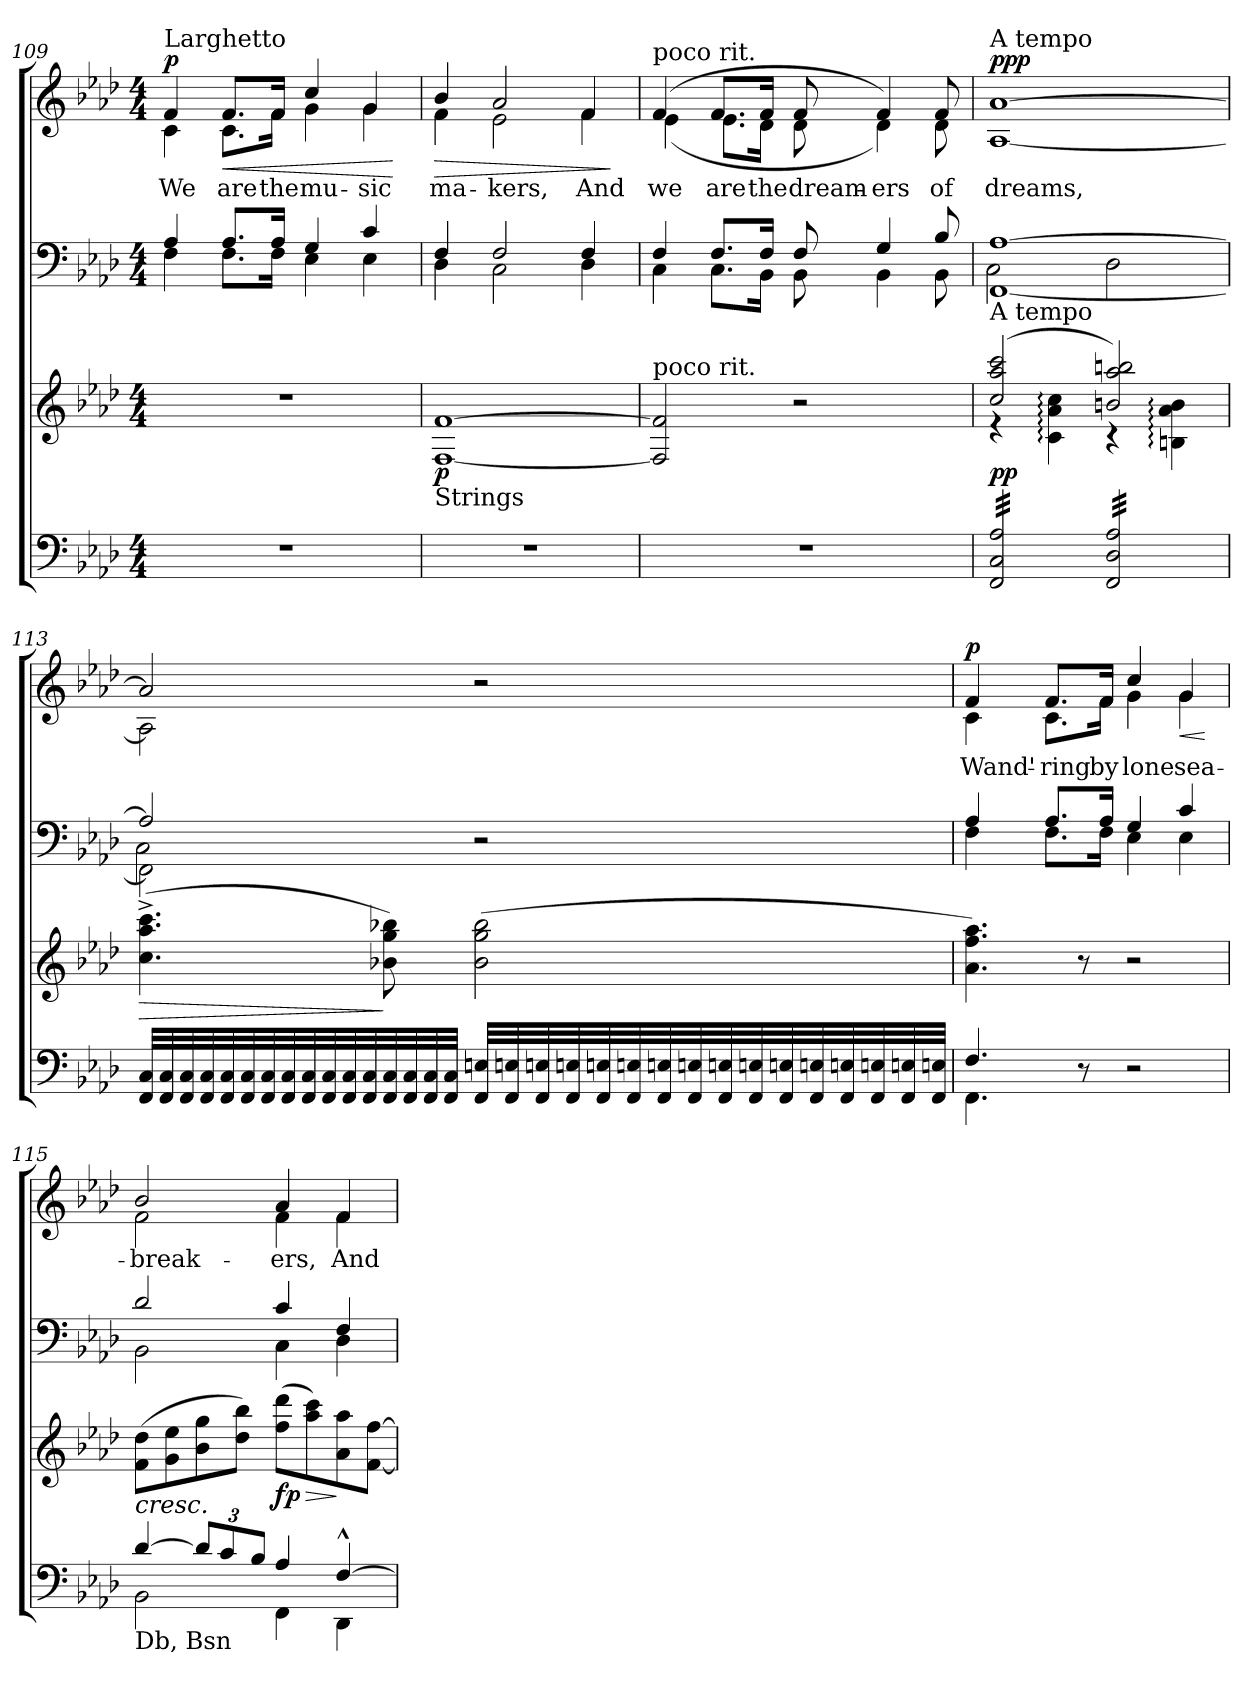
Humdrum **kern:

**kern	**kern	**dynam	**kern	**kern	**text	**dynam
*part4	*part3	*part3	*part2	*part1	*part1	*part1
*staff4	*staff3	*staff3	*staff2	*staff1	*staff1	*staff1
*clefF4	*clefG2	*	*clefF4	*clefG2	*	*
*k[b-e-a-d-]	*k[b-e-a-d-]	*	*k[b-e-a-d-]	*k[b-e-a-d-]	*	*
*M4/4	*M4/4	*	*M4/4	*M4/4	*	*
=109	=109	=109	=109	=109	=109	=109
*	*	*	*^	*^	*	*
!	!	!	!	!	!LO:TX:a:t=Larghetto	!	!	!
!	!	!	!	!	!	!	!LO:LY:b	!LO:DY:b
1r	1r	.	4A-/	4F\	4f/	4c\	We	p
!	!	!	!	!	!	!	!LO:LY:b	!LO:HP:b
.	.	.	8.A-/L	8.F\L	8.f/L	8.c\L	are	<
!	!	!	!	!	!	!	!LO:LY:b	!
.	.	.	16A-/Jk	16F\Jk	16f/Jk	16f\Jk	the	.
!	!	!	!	!	!	!	!LO:LY:b	!
.	.	.	4G/	4E-\	4cc/	4g\	mu-	.
!	!	!	!	!	!	!	!LO:LY:b	!
.	.	.	4c/	4E-\	4g/	4g\	-sic	.
*	*	*	*v	*v	*	*	*	*
*	*	*	*	*v	*v	*	*
.	.	.	.	.	.	[
=110	=110	=110	=110	=110	=110	=110
*	*	*	*^	*	*	*
!	!LO:TX:b:t=Strings	!	!	!	!	!	!
!	!	!LO:DY:b	!	!	!	!LO:LY:b	!LO:HP:b
*	*	*	*	*	*^	*	*
1r	[1F [1f	p	4F/	4D-\	4b-/	4f\	ma-	>
!	!	!	!	!	!	!	!LO:LY:b	!
.	.	.	2F/	2C\	2a-/	2e-\	-kers,	.
!	!	!	!	!	!	!	!LO:LY:b	!
.	.	.	4F/	4D-\	4f/	4f\	And	.
*	*	*	*v	*v	*	*	*	*
*	*	*	*	*v	*v	*	*
.	.	.	.	.	.	]
=111	=111	=111	=111	=111	=111	=111
*	*	*	*^	*^	*	*
!	!	!	!	!	!LO:TX:a:t=poco rit.	!	!	!
!	!LO:TX:t=poco rit.	!	!	!	!	!	!	!
!	!	!	!	!	!	!	!LO:LY:b	!
1r	2F]/ 2f]/	.	4F/	4C\	(>4f/	(<4e-\	we	.
!	!	!	!	!	!	!	!LO:LY:b	!
.	.	.	8.F/L	8.C\L	8.f/L	8.e-\L	are	.
!	!	!	!	!	!	!	!LO:LY:b	!
.	.	.	16F/Jk	16BB-\Jk	16f/Jk	16d-\Jk	the	.
!	!	!	!	!	!	!	!LO:LY:b	!
.	2r	.	8F/	8BB-\	8f/	8d-\	dream-	.
!	!	!	!	!	!	!	!LO:LY:b	!
.	.	.	4G/	4BB-\	4f/)	4d-\)	-ers	.
!	!	!	!	!	!	!	!LO:LY:b	!
.	.	.	8B-/	8BB-\	8f/	8d-\	of	.
=112	=112	=112	=112	=112	=112	=112	=112	=112
*^	*^	*	*	*^	*	*	*	*
!	!	!	!	!	!	!	!	!LO:TX:a:t=A tempo	!	!	!
!	!	!LO:TX:t=A tempo	!	!	!	!	!	!	!	!	!
!	!	!	!	!LO:DY:b	!	!	!	!	!	!LO:LY:b	!LO:DY:b
*tremolo	*	*	*	*	*	*	*	*	*	*	*
4ryy	32FF/ 32C/ 32A-/LLL	(>2cc/ 2aa-/ 2ccc/	4r	pp	[1A-	[1FF	2C\	[1a-	[1A-	dreams,	ppp
.	32FF/ 32C/ 32A-/	.	.	.	.	.	.	.	.	.	.
.	32FF/ 32C/ 32A-/	.	.	.	.	.	.	.	.	.	.
.	32FF/ 32C/ 32A-/	.	.	.	.	.	.	.	.	.	.
.	32FF/ 32C/ 32A-/	.	.	.	.	.	.	.	.	.	.
.	32FF/ 32C/ 32A-/	.	.	.	.	.	.	.	.	.	.
.	32FF/ 32C/ 32A-/	.	.	.	.	.	.	.	.	.	.
.	32FF/ 32C/ 32A-/	.	.	.	.	.	.	.	.	.	.
4ryy	32FF/ 32C/ 32A-/	.	4c:\ 4a-:\ 4cc:\	.	.	.	.	.	.	.	.
.	32FF/ 32C/ 32A-/	.	.	.	.	.	.	.	.	.	.
.	32FF/ 32C/ 32A-/	.	.	.	.	.	.	.	.	.	.
.	32FF/ 32C/ 32A-/	.	.	.	.	.	.	.	.	.	.
.	32FF/ 32C/ 32A-/	.	.	.	.	.	.	.	.	.	.
.	32FF/ 32C/ 32A-/	.	.	.	.	.	.	.	.	.	.
.	32FF/ 32C/ 32A-/	.	.	.	.	.	.	.	.	.	.
.	32FF/ 32C/ 32A-/JJJ	.	.	.	.	.	.	.	.	.	.
4ryy	32FF/ 32D-/ 32A-/LLL	2bn/ 2aa-/ 2bbn/)	4r	.	.	.	2D-\	.	.	.	.
.	32FF/ 32D-/ 32A-/	.	.	.	.	.	.	.	.	.	.
.	32FF/ 32D-/ 32A-/	.	.	.	.	.	.	.	.	.	.
.	32FF/ 32D-/ 32A-/	.	.	.	.	.	.	.	.	.	.
.	32FF/ 32D-/ 32A-/	.	.	.	.	.	.	.	.	.	.
.	32FF/ 32D-/ 32A-/	.	.	.	.	.	.	.	.	.	.
.	32FF/ 32D-/ 32A-/	.	.	.	.	.	.	.	.	.	.
.	32FF/ 32D-/ 32A-/	.	.	.	.	.	.	.	.	.	.
4ryy	32FF/ 32D-/ 32A-/	.	4Bn:\ 4a-:\ 4b:\	.	.	.	.	.	.	.	.
.	32FF/ 32D-/ 32A-/	.	.	.	.	.	.	.	.	.	.
.	32FF/ 32D-/ 32A-/	.	.	.	.	.	.	.	.	.	.
.	32FF/ 32D-/ 32A-/	.	.	.	.	.	.	.	.	.	.
.	32FF/ 32D-/ 32A-/	.	.	.	.	.	.	.	.	.	.
.	32FF/ 32D-/ 32A-/	.	.	.	.	.	.	.	.	.	.
.	32FF/ 32D-/ 32A-/	.	.	.	.	.	.	.	.	.	.
.	32FF/ 32D-/ 32A-/JJJ	.	.	.	.	.	.	.	.	.	.
=113	=113	=113	=113	=113	=113	=113	=113	=113	=113	=113	=113
!	!	!	!	!LO:HP:b	!	!	!	!	!	!	!
*	*	*v	*v	*	*	*	*	*	*	*	*
2ryy	32FF/ 32C/LLL	(>4.cc^\ 4.aa-^\ 4.ccc^\	>	2A-/]	2FF\]	2C\	2a-/]	2A-\]	.	.
.	32FF/ 32C/	.	.	.	.	.	.	.	.	.
.	32FF/ 32C/	.	.	.	.	.	.	.	.	.
.	32FF/ 32C/	.	.	.	.	.	.	.	.	.
.	32FF/ 32C/	.	.	.	.	.	.	.	.	.
.	32FF/ 32C/	.	.	.	.	.	.	.	.	.
.	32FF/ 32C/	.	.	.	.	.	.	.	.	.
.	32FF/ 32C/	.	.	.	.	.	.	.	.	.
.	32FF/ 32C/	.	.	.	.	.	.	.	.	.
.	32FF/ 32C/	.	.	.	.	.	.	.	.	.
.	32FF/ 32C/	.	.	.	.	.	.	.	.	.
.	32FF/ 32C/	.	.	.	.	.	.	.	.	.
.	32FF/ 32C/	8b-X\ 8gg\ 8bb-X\)	]	.	.	.	.	.	.	.
.	32FF/ 32C/	.	.	.	.	.	.	.	.	.
.	32FF/ 32C/	.	.	.	.	.	.	.	.	.
.	32FF/ 32C/JJJ	.	.	.	.	.	.	.	.	.
2ryy	32FF/ 32En/LLL	(>2b-\ 2gg\ 2bb-\	.	2ryy	2r	2ryy	2ryy	2r	.	.
.	32FF/ 32En/	.	.	.	.	.	.	.	.	.
.	32FF/ 32En/	.	.	.	.	.	.	.	.	.
.	32FF/ 32En/	.	.	.	.	.	.	.	.	.
.	32FF/ 32En/	.	.	.	.	.	.	.	.	.
.	32FF/ 32En/	.	.	.	.	.	.	.	.	.
.	32FF/ 32En/	.	.	.	.	.	.	.	.	.
.	32FF/ 32En/	.	.	.	.	.	.	.	.	.
.	32FF/ 32En/	.	.	.	.	.	.	.	.	.
.	32FF/ 32En/	.	.	.	.	.	.	.	.	.
.	32FF/ 32En/	.	.	.	.	.	.	.	.	.
.	32FF/ 32En/	.	.	.	.	.	.	.	.	.
.	32FF/ 32En/	.	.	.	.	.	.	.	.	.
.	32FF/ 32En/	.	.	.	.	.	.	.	.	.
.	32FF/ 32En/	.	.	.	.	.	.	.	.	.
.	32FF/ 32En/JJJ	.	.	.	.	.	.	.	.	.
*Xtremolo	*	*	*	*	*	*	*	*	*	*
=114	=114	=114	=114	=114	=114	=114	=114	=114	=114	=114
!	!	!	!	!	!	!	!	!	!LO:LY:b	!LO:DY:b
*	*	*	*	*	*v	*v	*	*	*	*
4.F/	4.FF\	4.a-\ 4.ff\ 4.aa-\)	.	4A-/	4F\	4f/	4c\	Wand'-	p
!	!	!	!	!	!	!	!	!LO:LY:b	!
.	.	.	.	8.A-/L	8.F\L	8.f/L	8.c\L	-ring	.
8r	8ryy	8r	.	.	.	.	.	.	.
!	!	!	!	!	!	!	!	!LO:LY:b	!
.	.	.	.	16A-/Jk	16F\Jk	16f/Jk	16f\Jk	by	.
!	!	!	!	!	!	!	!	!LO:LY:b	!
2r	2ryy	2r	.	4G/	4E-\	4cc/	4g\	lone	.
!	!	!	!	!	!	!	!	!LO:LY:b	!LO:HP:b
.	.	.	.	4c/	4E-\	4g/	4g\	sea-	<
*	*	*	*	*v	*v	*	*	*	*
*v	*v	*	*	*	*v	*v	*	*
.	.	.	.	.	.	[
=115	=115	=115	=115	=115	=115	=115
*^	*	*	*	*	*	*
!LO:TX:b:t=Db, Bsn	!	!	!	!	!	!	!
!	!	!	!LO:HP:b	!	!	!LO:LY:b	!
*	*	*	*	*^	*^	*	*
[4d-/	2BB-\	(>8f 8dd-L	<	2d-/	2BB-\	2b-/	2f\	-break-	.
.	.	8g 8ee-	.	.	.	.	.	.	.
*Xbrackettup	*	*	*	*	*	*	*	*	*
12d-L]	.	8b- 8gg	.	.	.	.	.	.	.
12c	.	.	.	.	.	.	.	.	.
.	.	8dd- 8bb-J)	.	.	.	.	.	.	.
12B-J	.	.	.	.	.	.	.	.	.
!	!	!	!LO:DY:b	!	!	!	!	!LO:LY:b	!
4A-/	4FF\	(>8ff 8ddd-L	fp	4c/	4C\	4a-/	4f\	-ers,	.
!	!	!	!LO:HP:n=1:b	!	!	!	!	!	!
.	.	8aa- 8ccc)	[ >	.	.	.	.	.	.
!	!	!	!	!	!	!	!	!LO:LY:b	!
[4F^^/	4DD-\	8a- 8aa-	]	4F/	4D-\	4f/	4f\	And	.
.	.	[8f [8ffJ	.	.	.	.	.	.	.
*	*	*	*	*v	*v	*	*	*	*
*v	*v	*	*	*	*v	*v	*	*
=	=	=	=	=	=	=
*-	*-	*-	*-	*-	*-	*-
